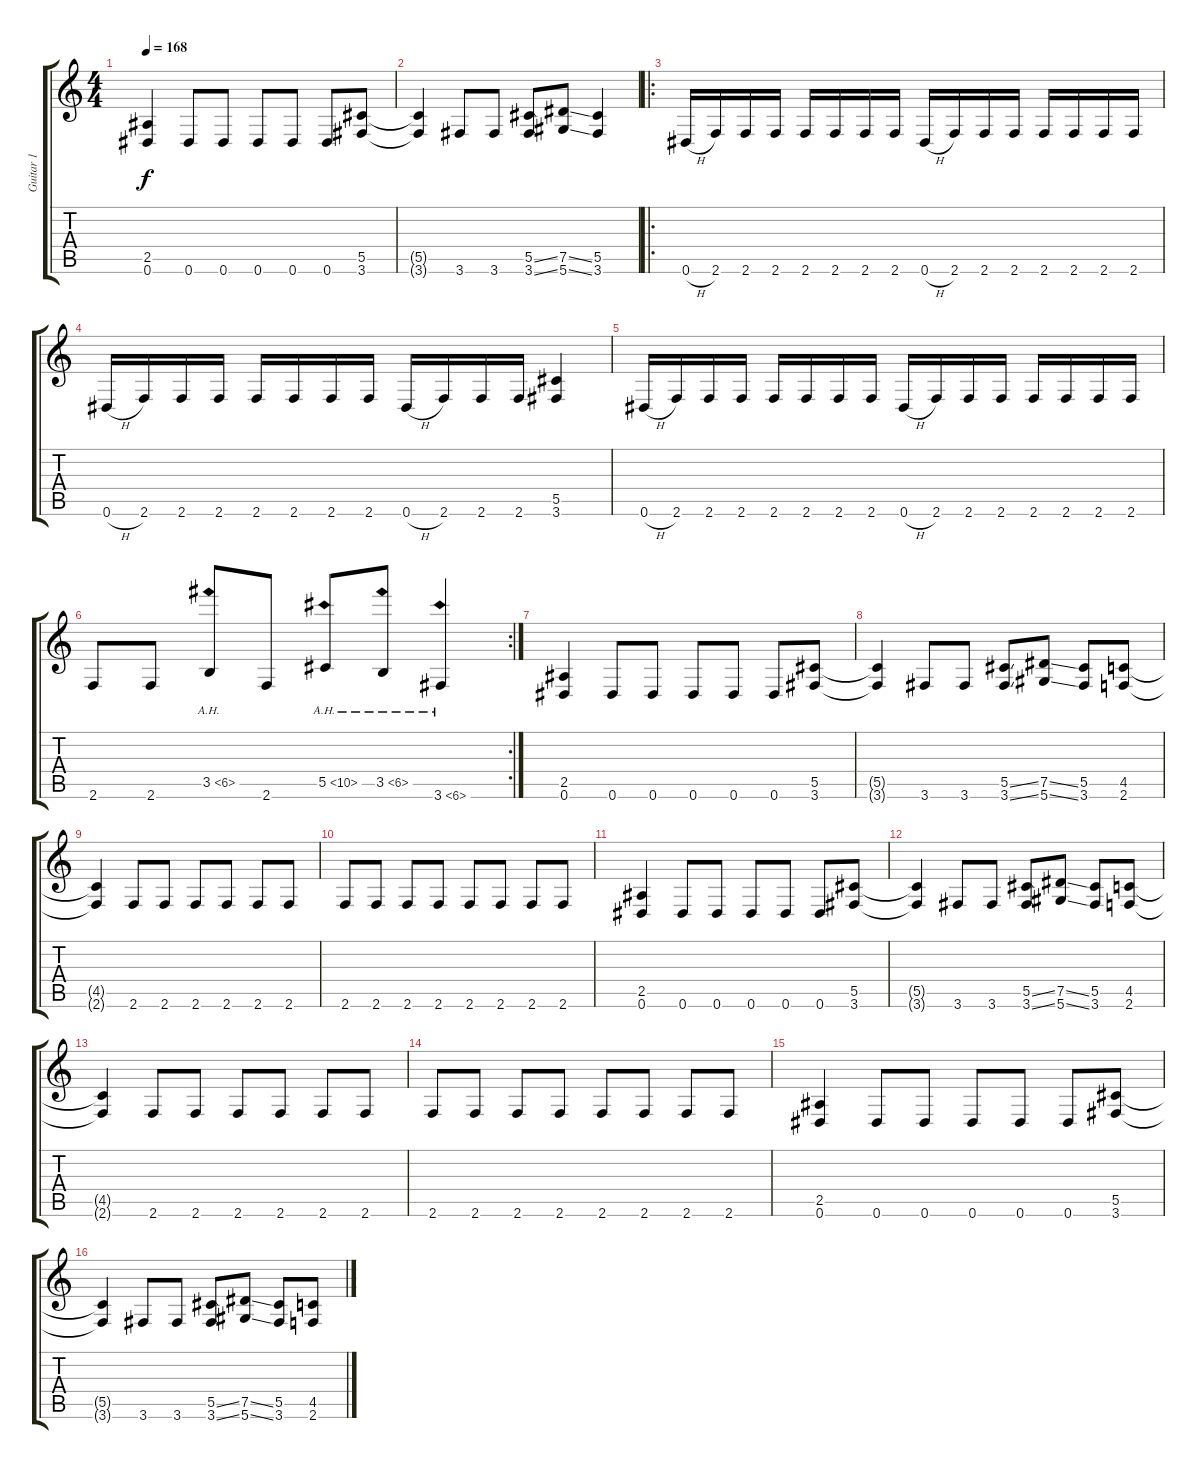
\track ("Guitar 1" "Guitar 1") {instrument distortionguitar}
\staff {score tabs}
\tuning (Eb4 Bb3 Gb3 Db3 Ab2 Eb2) {hide}
\ts (4 4)
\tempo 168
\clef g2
\ks c
(2.5 0.6).4{dy f} 0.6.8 0.6.8 0.6.8 0.6.8 0.6.8 (5.5 3.6).8 |
(5.5{t} 3.6{t}).4 3.6.8 3.6.8 (5.5{ss} 3.6{ss}).8 (7.5{ss} 5.6{ss}).8 (5.5 3.6).4 |
\ro
0.6{h}.16 2.6.16 2.6.16 2.6.16 2.6.16 2.6.16 2.6.16 2.6.16 0.6{h}.16 2.6.16 2.6.16 2.6.16 2.6.16 2.6.16 2.6.16 2.6.16 |
0.6{h}.16 2.6.16 2.6.16 2.6.16 2.6.16 2.6.16 2.6.16 2.6.16 0.6{h}.16 2.6.16 2.6.16 2.6.16 (5.5 3.6).4 |
0.6{h}.16 2.6.16 2.6.16 2.6.16 2.6.16 2.6.16 2.6.16 2.6.16 0.6{h}.16 2.6.16 2.6.16 2.6.16 2.6.16 2.6.16 2.6.16 2.6.16 |
\rc 2
2.6.8 2.6.8 3.5{ah 3}.8 2.6.8 5.5{ah 5}.8 3.5{ah 3}.8 3.6{ah 3}.4 |
(2.5 0.6).4 0.6.8 0.6.8 0.6.8 0.6.8 0.6.8 (5.5 3.6).8 |
(5.5{t} 3.6{t}).4 3.6.8 3.6.8 (5.5{ss} 3.6{ss}).8 (7.5{ss} 5.6{ss}).8 (5.5 3.6).8 (4.5 2.6).8 |
(4.5{t} 2.6{t}).4 2.6.8 2.6.8 2.6.8 2.6.8 2.6.8 2.6.8 |
2.6.8 2.6.8 2.6.8 2.6.8 2.6.8 2.6.8 2.6.8 2.6.8 |
(2.5 0.6).4 0.6.8 0.6.8 0.6.8 0.6.8 0.6.8 (5.5 3.6).8 |
(5.5{t} 3.6{t}).4 3.6.8 3.6.8 (5.5{ss} 3.6{ss}).8 (7.5{ss} 5.6{ss}).8 (5.5 3.6).8 (4.5 2.6).8 |
(4.5{t} 2.6{t}).4 2.6.8 2.6.8 2.6.8 2.6.8 2.6.8 2.6.8 |
2.6.8 2.6.8 2.6.8 2.6.8 2.6.8 2.6.8 2.6.8 2.6.8 |
(2.5 0.6).4 0.6.8 0.6.8 0.6.8 0.6.8 0.6.8 (5.5 3.6).8 |
(5.5{t} 3.6{t}).4 3.6.8 3.6.8 (5.5{ss} 3.6{ss}).8 (7.5{ss} 5.6{ss}).8 (5.5 3.6).8 (4.5 2.6).8
